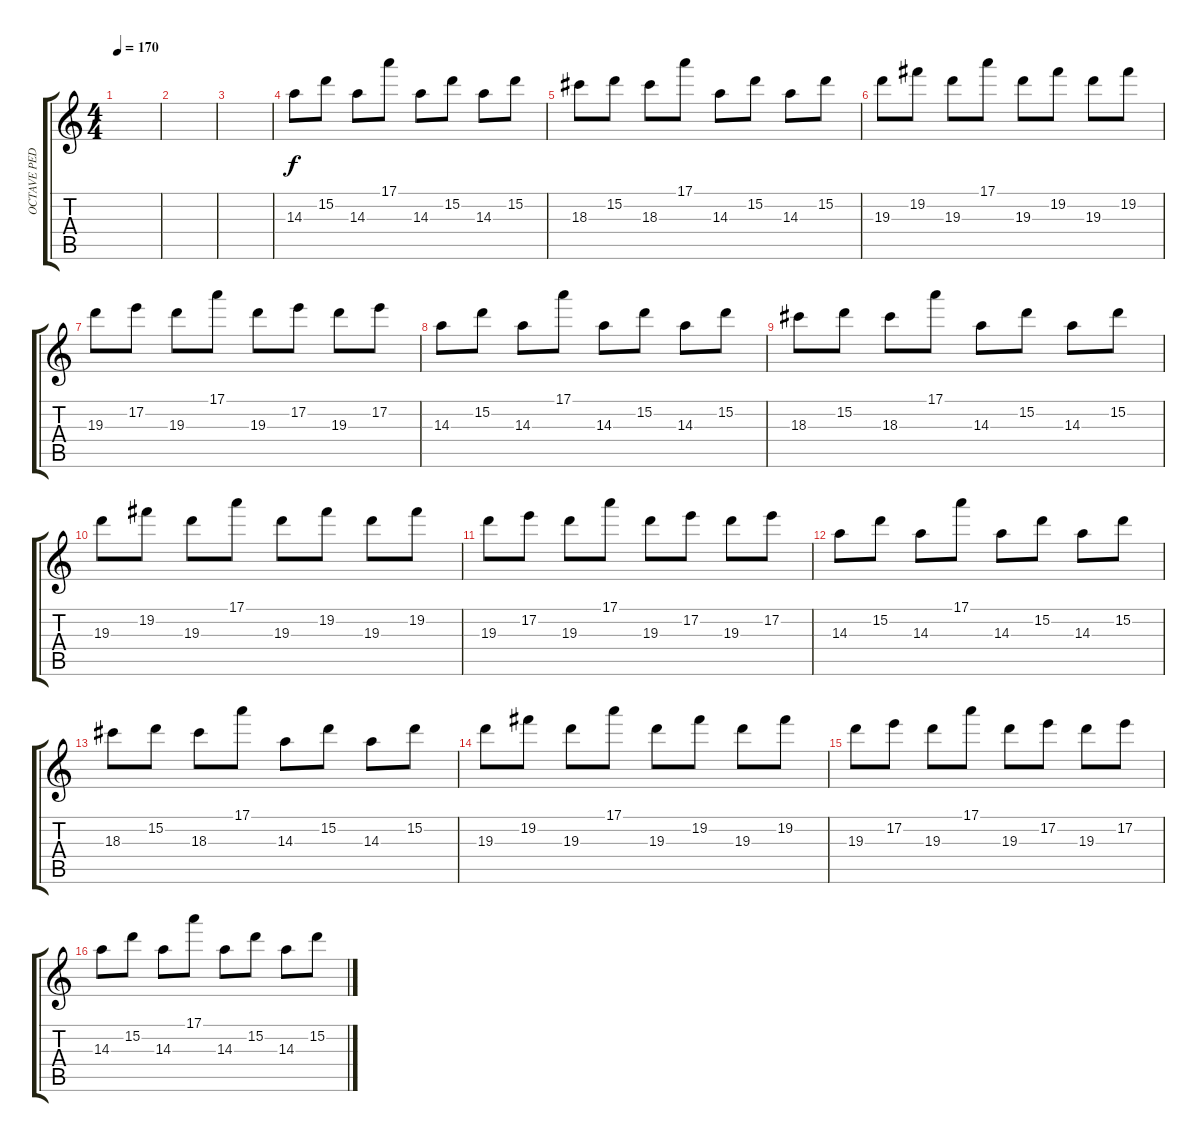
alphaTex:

\track ("OCTAVE PEDAL CHORUS" "OCTAVE PED") {instrument overdrivenguitar}
\staff {score tabs}
\tuning (E4 B3 G3 D3 A2 D2) {hide}
\ts (4 4)
\tempo 170
\clef g2
\ks c
|
|
|
14.3.8 15.2.8 14.3.8 17.1.8 14.3.8 15.2.8 14.3.8 15.2.8 |
18.3.8 15.2.8 18.3.8 17.1.8 14.3.8 15.2.8 14.3.8 15.2.8 |
19.3.8 19.2.8 19.3.8 17.1.8 19.3.8 19.2.8 19.3.8 19.2.8 |
19.3.8 17.2.8 19.3.8 17.1.8 19.3.8 17.2.8 19.3.8 17.2.8 |
14.3.8 15.2.8 14.3.8 17.1.8 14.3.8 15.2.8 14.3.8 15.2.8 |
18.3.8 15.2.8 18.3.8 17.1.8 14.3.8 15.2.8 14.3.8 15.2.8 |
19.3.8 19.2.8 19.3.8 17.1.8 19.3.8 19.2.8 19.3.8 19.2.8 |
19.3.8 17.2.8 19.3.8 17.1.8 19.3.8 17.2.8 19.3.8 17.2.8 |
14.3.8 15.2.8 14.3.8 17.1.8 14.3.8 15.2.8 14.3.8 15.2.8 |
18.3.8 15.2.8 18.3.8 17.1.8 14.3.8 15.2.8 14.3.8 15.2.8 |
19.3.8 19.2.8 19.3.8 17.1.8 19.3.8 19.2.8 19.3.8 19.2.8 |
19.3.8 17.2.8 19.3.8 17.1.8 19.3.8 17.2.8 19.3.8 17.2.8 |
14.3.8 15.2.8 14.3.8 17.1.8 14.3.8 15.2.8 14.3.8 15.2.8
